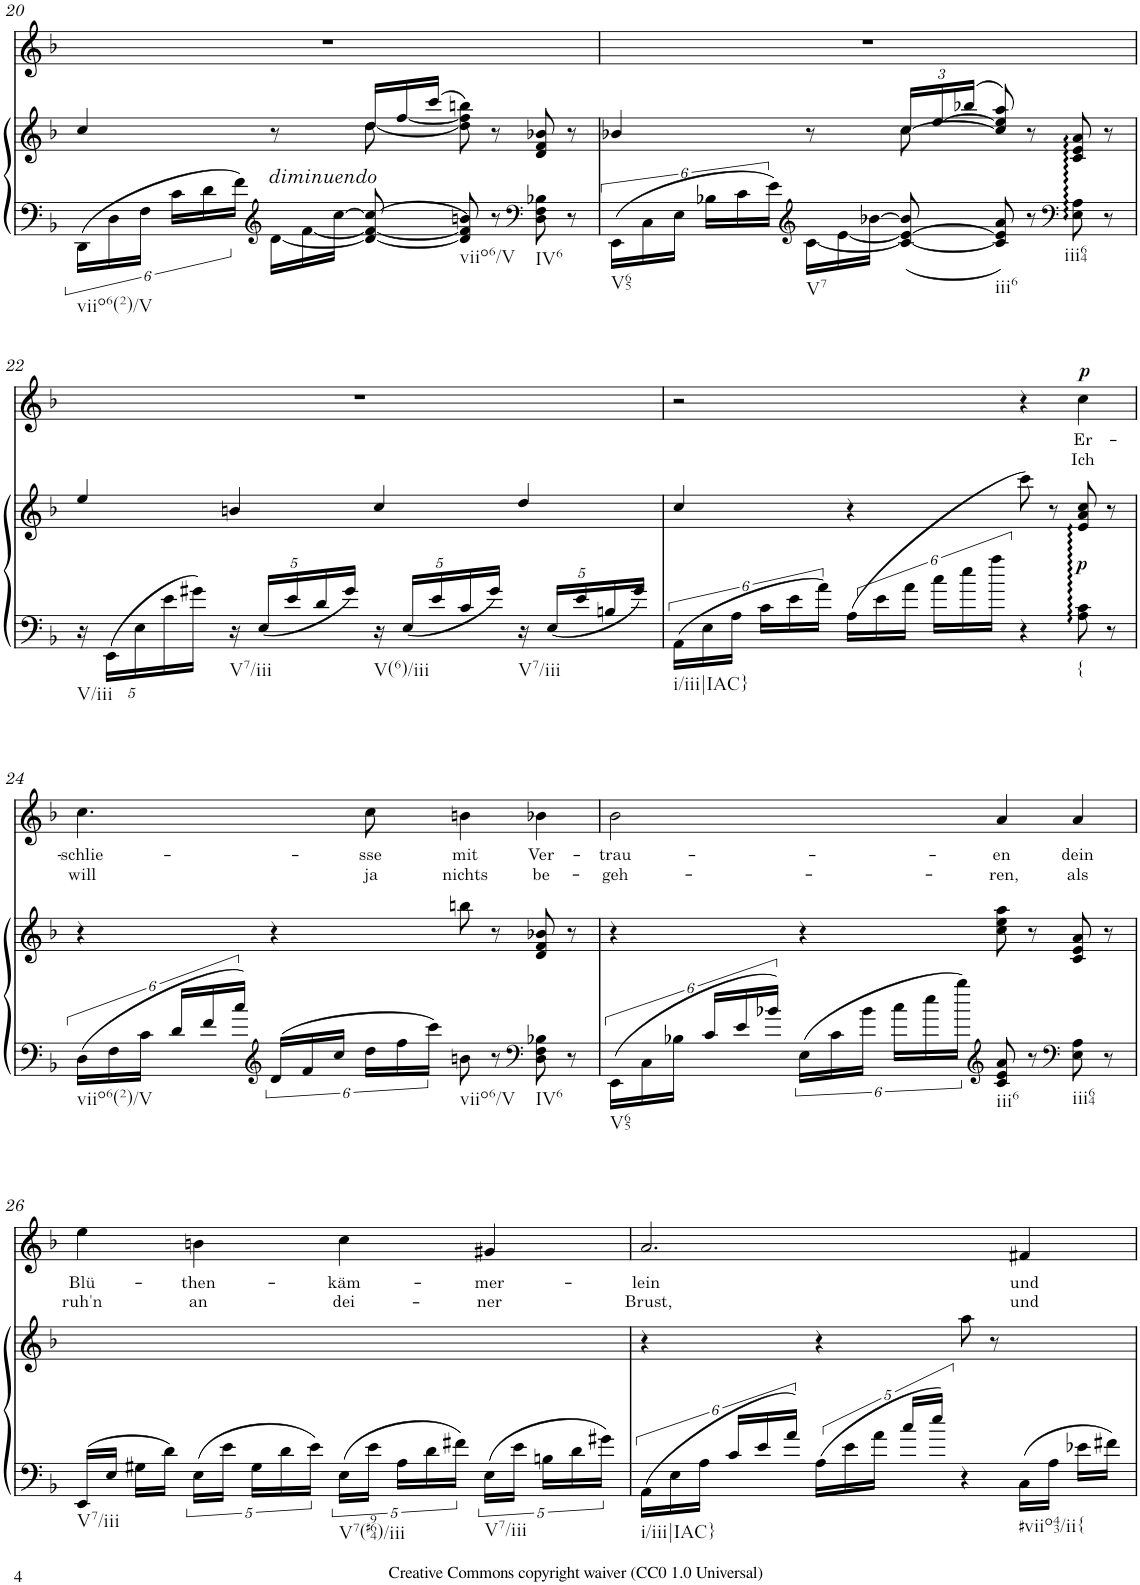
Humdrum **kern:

**kern	**kern	**dynam	**kern	**text	**text	**dynam
*part2	*part2	*part2	*part1	*part1	*part1	*part1
*staff3	*staff2	*staff2/3	*staff1	*staff1	*staff1	*staff1
*I"Piano	*	*	*I"Voice	*	*	*
*I'Pno	*	*	*	*	*	*
!!LO:PB:g=z
*clefF4	*clefG2	*	*clefG2	*	*	*
*k[b-]	*k[b-]	*	*k[b-]	*	*	*
*M4/4	*M4/4	*	*M4/4	*	*	*
*met(c)	*met(c)	*	*met(c)	*	*	*
=20	=20	=20	=20	=20	=20	=20
*	*^	*	*	*	*	*
!LO:TX:b:t=viio6(2)/V	!	!	!	!	!	!	!
24DD\LL	4cc/	4ryy	.	1r	.	.	.
24D\	.	.	.	.	.	.	.
24F\JJ	.	.	.	.	.	.	.
24c\LL	.	.	.	.	.	.	.
24d\	.	.	.	.	.	.	.
24f\JJ	.	.	.	.	.	.	.
*clefG2	*	*	*	*	*	*	*
!LO:TX:a:i:t=diminuendo	!	!	!	!	!	!	!
[<24d\LL	8r	8ryy	.	.	.	.	.
[<24f\	.	.	.	.	.	.	.
[24cc\JJ	.	.	.	.	.	.	.
8d/_ 8f/_ 8cc/]	[<24dd/LL	8dd\	.	.	.	.	.
.	[<24ff/	.	.	.	.	.	.
.	(24ccc/JJ	.	.	.	.	.	.
!LO:TX:b:t=viio6/V	!	!	!	!	!	!	!
8d/] 8f/] 8bn/	8dd\] 8ff\] 8bbn\)	2ryy	.	.	.	.	.
8r	8r	.	.	.	.	.	.
*clefF4	*	*	*	*	*	*	*
!LO:TX:b:t=IV6	!	!	!	!	!	!	!
8D\ 8F\ 8B-X\	8d/ 8f/ 8b-X/	.	.	.	.	.	.
8r	8r	.	.	.	.	.	.
=21	=21	=21	=21	=21	=21	=21	=21
!LO:TX:b:t=V65	!	!	!	!	!	!	!
24EE\LL	4b-X/	4.ryy	.	1r	.	.	.
24C\	.	.	.	.	.	.	.
24E\JJ	.	.	.	.	.	.	.
24B-X\LL	.	.	.	.	.	.	.
24c\	.	.	.	.	.	.	.
24e\JJ	.	.	.	.	.	.	.
*clefG2	*	*	*	*	*	*	*
!LO:TX:b:t=V7	!	!	!	!	!	!	!
[<24c\LL	8r	.	.	.	.	.	.
[<24e\	.	.	.	.	.	.	.
[24b-X\JJ	.	.	.	.	.	.	.
*	*Xbrackettup	*	*	*	*	*	*
8c/_ 8e/_ 8b-/]	[24cc/LL	8cc\	.	.	.	.	.
.	[24ee/	.	.	.	.	.	.
.	(>24bb-X/JJ	.	.	.	.	.	.
!LO:TX:b:t=iii6	!	!	!	!	!	!	!
8c/] 8e/] 8a/	8cc/] 8ee/] 8aa/)	2ryy	.	.	.	.	.
8r	8r	.	.	.	.	.	.
*clefF4	*	*	*	*	*	*	*
!LO:TX:b:t=iii64	!	!	!	!	!	!	!
8E\ 8A\	8c/ 8e/ 8a/	.	.	.	.	.	.
8r	8r	.	.	.	.	.	.
*	*v	*v	*	*	*	*	*
!!LO:LB:g=z
=22	=22	=22	=22	=22	=22	=22
*Xbrackettup	*	*	*	*	*	*
!LO:TX:b:t=V/iii	!	!	!	!	!	!
20r	4ee/	.	1r	.	.	.
20EE\LL	.	.	.	.	.	.
20E\	.	.	.	.	.	.
20e\	.	.	.	.	.	.
20g#X\JJ	.	.	.	.	.	.
!LO:TX:b:t=V7/iii	!	!	!	!	!	!
20r	4bn/	.	.	.	.	.
20E/LL	.	.	.	.	.	.
20e/	.	.	.	.	.	.
20d/	.	.	.	.	.	.
20g#/JJ	.	.	.	.	.	.
!LO:TX:b:t=V(6)/iii	!	!	!	!	!	!
20r	4cc/	.	.	.	.	.
20E/LL	.	.	.	.	.	.
20e/	.	.	.	.	.	.
20c/	.	.	.	.	.	.
20g#/JJ	.	.	.	.	.	.
!LO:TX:b:t=V7/iii	!	!	!	!	!	!
20r	4dd/	.	.	.	.	.
20E/LL	.	.	.	.	.	.
20e/	.	.	.	.	.	.
20Bn/	.	.	.	.	.	.
20g#/JJ	.	.	.	.	.	.
=23	=23	=23	=23	=23	=23	=23
*brackettup	*	*	*	*	*	*
!LO:TX:b:t=i/iii|IAC}	!	!	!	!	!	!
24AA\LL	4cc/	.	2r	.	.	.
24E\	.	.	.	.	.	.
24A\JJ	.	.	.	.	.	.
24c\LL	.	.	.	.	.	.
24e\	.	.	.	.	.	.
24a\JJ	.	.	.	.	.	.
24A\LL	4r	.	.	.	.	.
24e\	.	.	.	.	.	.
24a\JJ	.	.	.	.	.	.
24cc\LL	.	.	.	.	.	.
24ee\	.	.	.	.	.	.
24aa\JJ	.	.	.	.	.	.
4r	(8ccc\	.	4r	.	.	.
.	8r	.	.	.	.	.
!LO:TX:b:t={	!	!	!	!	!	!
!	!	!LO:DY:b	!	!LO:LY:b	!LO:LY:b	!LO:DY:a
8A\ 8c\	8e/ 8a/ 8cc/	p	4cc\	Er-	Ich	p
8r	8r	.	.	.	.	.
!!LO:LB:g=z
=24	=24	=24	=24	=24	=24	=24
!LO:TX:b:t=viio6(2)/V	!	!	!	!	!	!
!	!	!	!	!LO:LY:b	!LO:LY:b	!
24D\LL	4r	.	4.cc\	-schlie-	will	.
24F\	.	.	.	.	.	.
24c\JJ	.	.	.	.	.	.
24d/LL	.	.	.	.	.	.
24f/	.	.	.	.	.	.
24cc/JJ	.	.	.	.	.	.
*clefG2	*	*	*	*	*	*
24d/LL	4r	.	.	.	.	.
24f/	.	.	.	.	.	.
24cc/JJ	.	.	.	.	.	.
!	!	!	!	!LO:LY:b	!LO:LY:b	!
24dd\LL	.	.	8cc\	-sse	ja	.
24ff\	.	.	.	.	.	.
24ccc\JJ	.	.	.	.	.	.
!LO:TX:b:t=viio6/V	!	!	!	!	!	!
!	!	!	!	!LO:LY:b	!LO:LY:b	!
8bn\	8bbn\	.	4bn\	mit	nichts	.
8r	8r	.	.	.	.	.
*clefF4	*	*	*	*	*	*
!LO:TX:b:t=IV6	!	!	!	!	!	!
!	!	!	!	!LO:LY:b	!LO:LY:b	!
8D\ 8F\ 8B-X\	8d/ 8f/ 8b-X/	.	4b-X\	Ver-	be-	.
8r	8r	.	.	.	.	.
=25	=25	=25	=25	=25	=25	=25
!LO:TX:b:t=V65	!	!	!	!	!	!
!	!	!	!	!LO:LY:b	!LO:LY:b	!
24EE\LL	4r	.	2b-\	-trau-	-geh-	.
24C\	.	.	.	.	.	.
24B-X\JJ	.	.	.	.	.	.
24c/LL	.	.	.	.	.	.
24e/	.	.	.	.	.	.
24b-X/JJ	.	.	.	.	.	.
24E\LL	4r	.	.	.	.	.
24c\	.	.	.	.	.	.
24b-\JJ	.	.	.	.	.	.
24cc\LL	.	.	.	.	.	.
24ee\	.	.	.	.	.	.
24bb-\JJ	.	.	.	.	.	.
*clefG2	*	*	*	*	*	*
!LO:TX:b:t=iii6	!	!	!	!	!	!
!	!	!	!	!LO:LY:b	!LO:LY:b	!
8c/ 8e/ 8a/	8cc\ 8ee\ 8aa\	.	4a/	-en	-ren,	.
8r	8r	.	.	.	.	.
*clefF4	*	*	*	*	*	*
!LO:TX:b:t=iii64	!	!	!	!	!	!
!	!	!	!	!LO:LY:b	!LO:LY:b	!
8E\ 8A\	8c/ 8e/ 8a/	.	4a/	dein	als	.
8r	8r	.	.	.	.	.
!!LO:LB:g=z
=26	=26	=26	=26	=26	=26	=26
!LO:TX:b:t=V7/iii	!	!	!	!	!	!
!	!	!	!	!LO:LY:b	!LO:LY:b	!
16EE/LL	1ryy	.	4ee\	Blü-	ruh'n	.
16E/JJ	.	.	.	.	.	.
16G#X\LL	.	.	.	.	.	.
16d\JJ	.	.	.	.	.	.
!	!	!	!	!LO:LY:b	!LO:LY:b	!
20E\LL	.	.	4bn\	-then-	an	.
20e\JJ	.	.	.	.	.	.
20G#\LL	.	.	.	.	.	.
20d\	.	.	.	.	.	.
20e\JJ	.	.	.	.	.	.
!LO:TX:b:t=V7(#964)/iii	!	!	!	!	!	!
!	!	!	!	!LO:LY:b	!LO:LY:b	!
20E\LL	.	.	4cc\	-käm-	dei-	.
20e\JJ	.	.	.	.	.	.
20A\LL	.	.	.	.	.	.
20d\	.	.	.	.	.	.
20f#X\JJ	.	.	.	.	.	.
!LO:TX:b:t=V7/iii	!	!	!	!	!	!
!	!	!	!	!LO:LY:b	!LO:LY:b	!
20E\LL	.	.	4g#X/	-mer-	-ner	.
20e\JJ	.	.	.	.	.	.
20Bn\LL	.	.	.	.	.	.
20d\	.	.	.	.	.	.
20g#X\JJ	.	.	.	.	.	.
=27	=27	=27	=27	=27	=27	=27
!LO:TX:b:t=i/iii|IAC}	!	!	!	!	!	!
!	!	!	!	!LO:LY:b	!LO:LY:b	!
24AA\LL	4r	.	2.a/	-lein	Brust,	.
24E\	.	.	.	.	.	.
24A\JJ	.	.	.	.	.	.
24c/LL	.	.	.	.	.	.
24e/	.	.	.	.	.	.
24a/JJ	.	.	.	.	.	.
20A\LL	4r	.	.	.	.	.
20e\	.	.	.	.	.	.
20a\JJ	.	.	.	.	.	.
20cc/LL	.	.	.	.	.	.
20ee/JJ	.	.	.	.	.	.
4r	8aa\	.	.	.	.	.
.	8r	.	.	.	.	.
!LO:TX:b:t=#viio43/ii{	!	!	!	!	!	!
!	!	!	!	!LO:LY:b	!LO:LY:b	!
16C\LL	4ryy	.	4f#X/	und	und	.
16A\JJ	.	.	.	.	.	.
16e-X\LL	.	.	.	.	.	.
16f#X\JJ	.	.	.	.	.	.
=	=	=	=	=	=	=
*-	*-	*-	*-	*-	*-	*-
